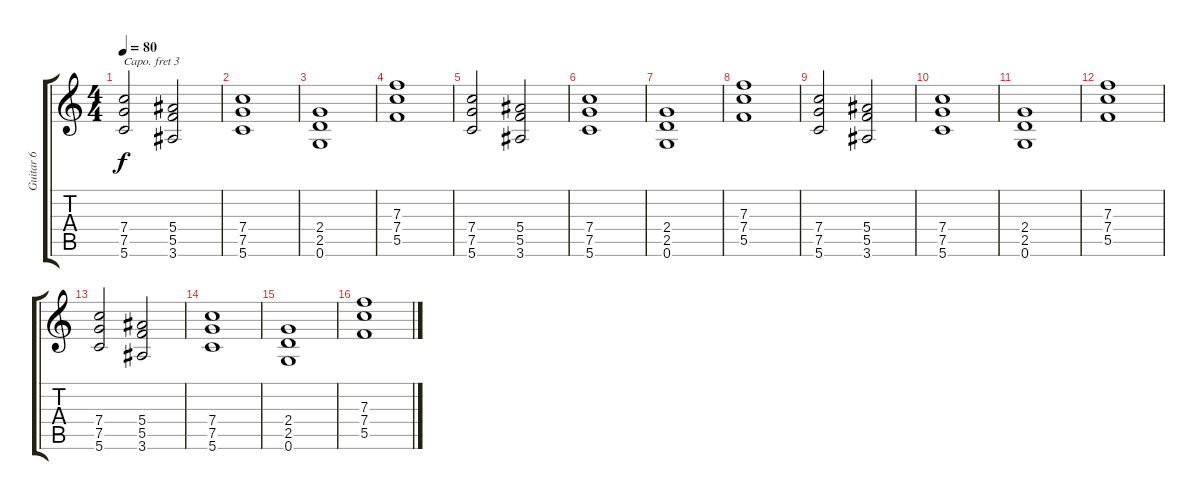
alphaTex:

\track ("Guitar 6" "Guitar 6") {instrument distortionguitar}
\staff {score tabs}
\capo 3
\tuning (E4 B3 G3 D3 A2 E2) {hide}
\ts (4 4)
\tempo 80
\clef g2
\ks c
(7.4 7.5 5.6).2{dy f} (5.4 5.5 3.6).2 |
(7.4 7.5 5.6).1 |
(2.4 2.5 0.6).1 |
(7.3 7.4 5.5).1 |
(7.4 7.5 5.6).2 (5.4 5.5 3.6).2 |
(7.4 7.5 5.6).1 |
(2.4 2.5 0.6).1 |
(7.3 7.4 5.5).1 |
(7.4 7.5 5.6).2 (5.4 5.5 3.6).2 |
(7.4 7.5 5.6).1 |
(2.4 2.5 0.6).1 |
(7.3 7.4 5.5).1 |
(7.4 7.5 5.6).2 (5.4 5.5 3.6).2 |
(7.4 7.5 5.6).1 |
(2.4 2.5 0.6).1 |
(7.3 7.4 5.5).1
